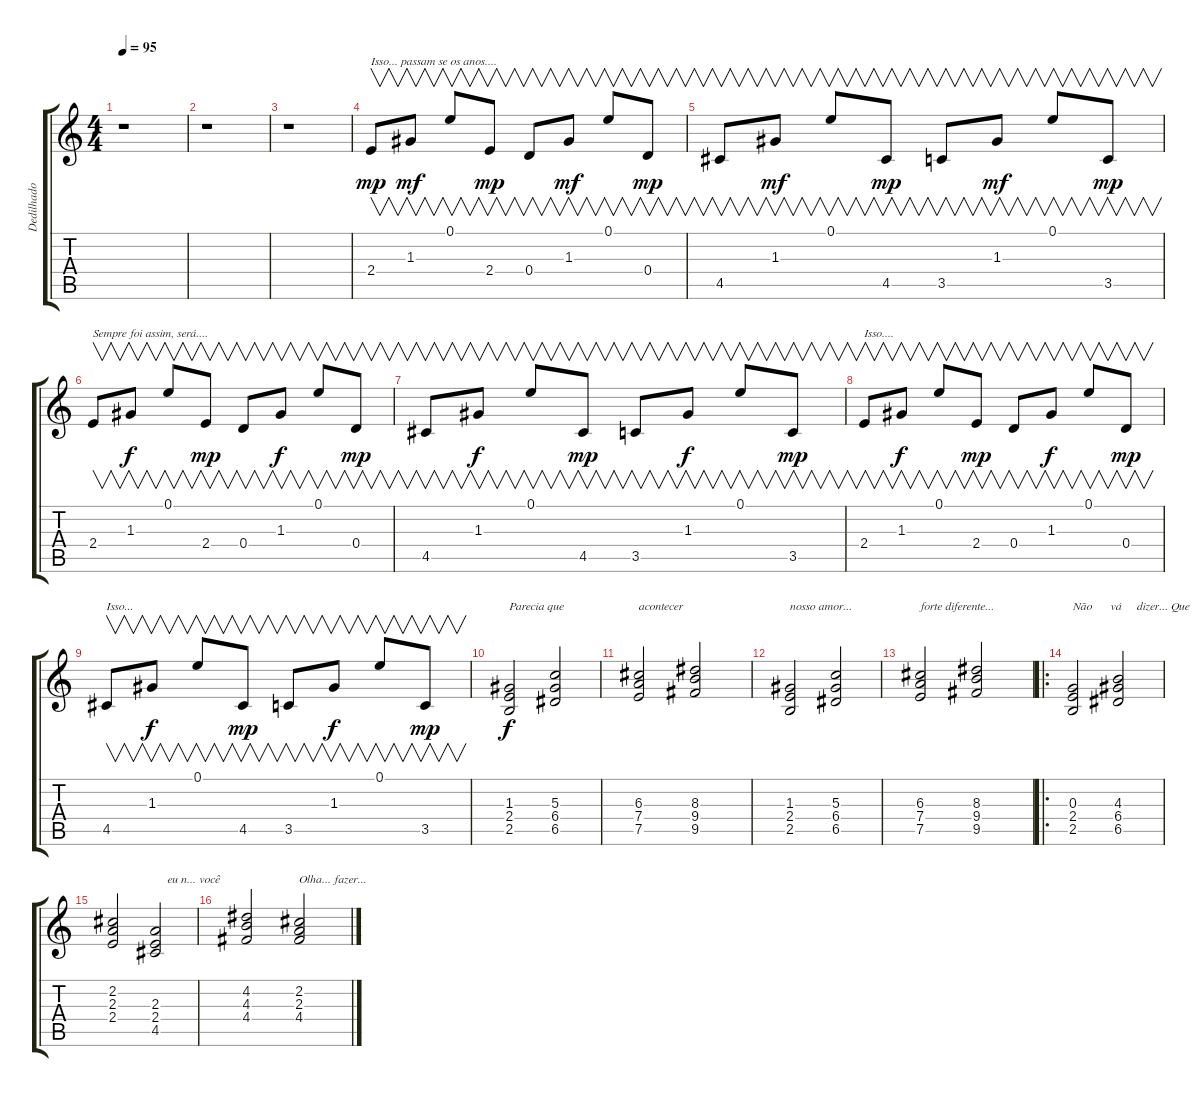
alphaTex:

\track ("Dedilhado" "Dedilhado") {instrument electricguitarclean}
\staff {score tabs}
\tuning (E4 B3 G3 D3 A2 E2) {hide}
\ts (4 4)
\tempo 95
\clef g2
\ks c
r.1{dy f} |
r.1 |
r.1 |
2.4.8{v txt "Isso... passam se os anos....           " dy mp} 1.3.8{v dy mf} 0.1.8{v} 2.4.8{v dy mp} 0.4.8{v} 1.3.8{v dy mf} 0.1.8{v} 0.4.8{v dy mp} |
4.5.8{v} 1.3.8{v dy mf} 0.1.8{v} 4.5.8{v dy mp} 3.5.8{v} 1.3.8{v dy mf} 0.1.8{v} 3.5.8{v dy mp} |
2.4.8{v txt "Sempre foi assim, será...."} 1.3.8{v dy f} 0.1.8{v} 2.4.8{v dy mp} 0.4.8{v} 1.3.8{v dy f} 0.1.8{v} 0.4.8{v dy mp} |
4.5.8{v} 1.3.8{v dy f} 0.1.8{v} 4.5.8{v dy mp} 3.5.8{v} 1.3.8{v dy f} 0.1.8{v} 3.5.8{v dy mp} |
2.4.8{v txt "Isso...."} 1.3.8{v dy f} 0.1.8{v} 2.4.8{v dy mp} 0.4.8{v} 1.3.8{v dy f} 0.1.8{v} 0.4.8{v dy mp} |
4.5.8{v txt "Isso..."} 1.3.8{v dy f} 0.1.8{v} 4.5.8{v dy mp} 3.5.8{v} 1.3.8{v dy f} 0.1.8{v} 3.5.8{v dy mp} |
(1.3 2.4 2.5).2{txt "Parecia que" dy f} (5.3 6.4 6.5).2 |
(6.3 7.4 7.5).2{txt "acontecer "} (8.3 9.4 9.5).2 |
(1.3 2.4 2.5).2{txt "nosso amor..."} (5.3 6.4 6.5).2 |
(6.3 7.4 7.5).2{txt "forte diferente..."} (8.3 9.4 9.5).2 |
\ro
(0.3 2.4 2.5).2{txt "Não      vá     dizer... Que"} (4.3 6.4 6.5).2 |
(2.2 2.3 2.4).2 (2.3 2.4 4.5).2{txt "    eu n... você"} |
(4.2 4.3 4.4).2 (2.2 2.3 4.4).2{txt "Olha... fazer..."}
